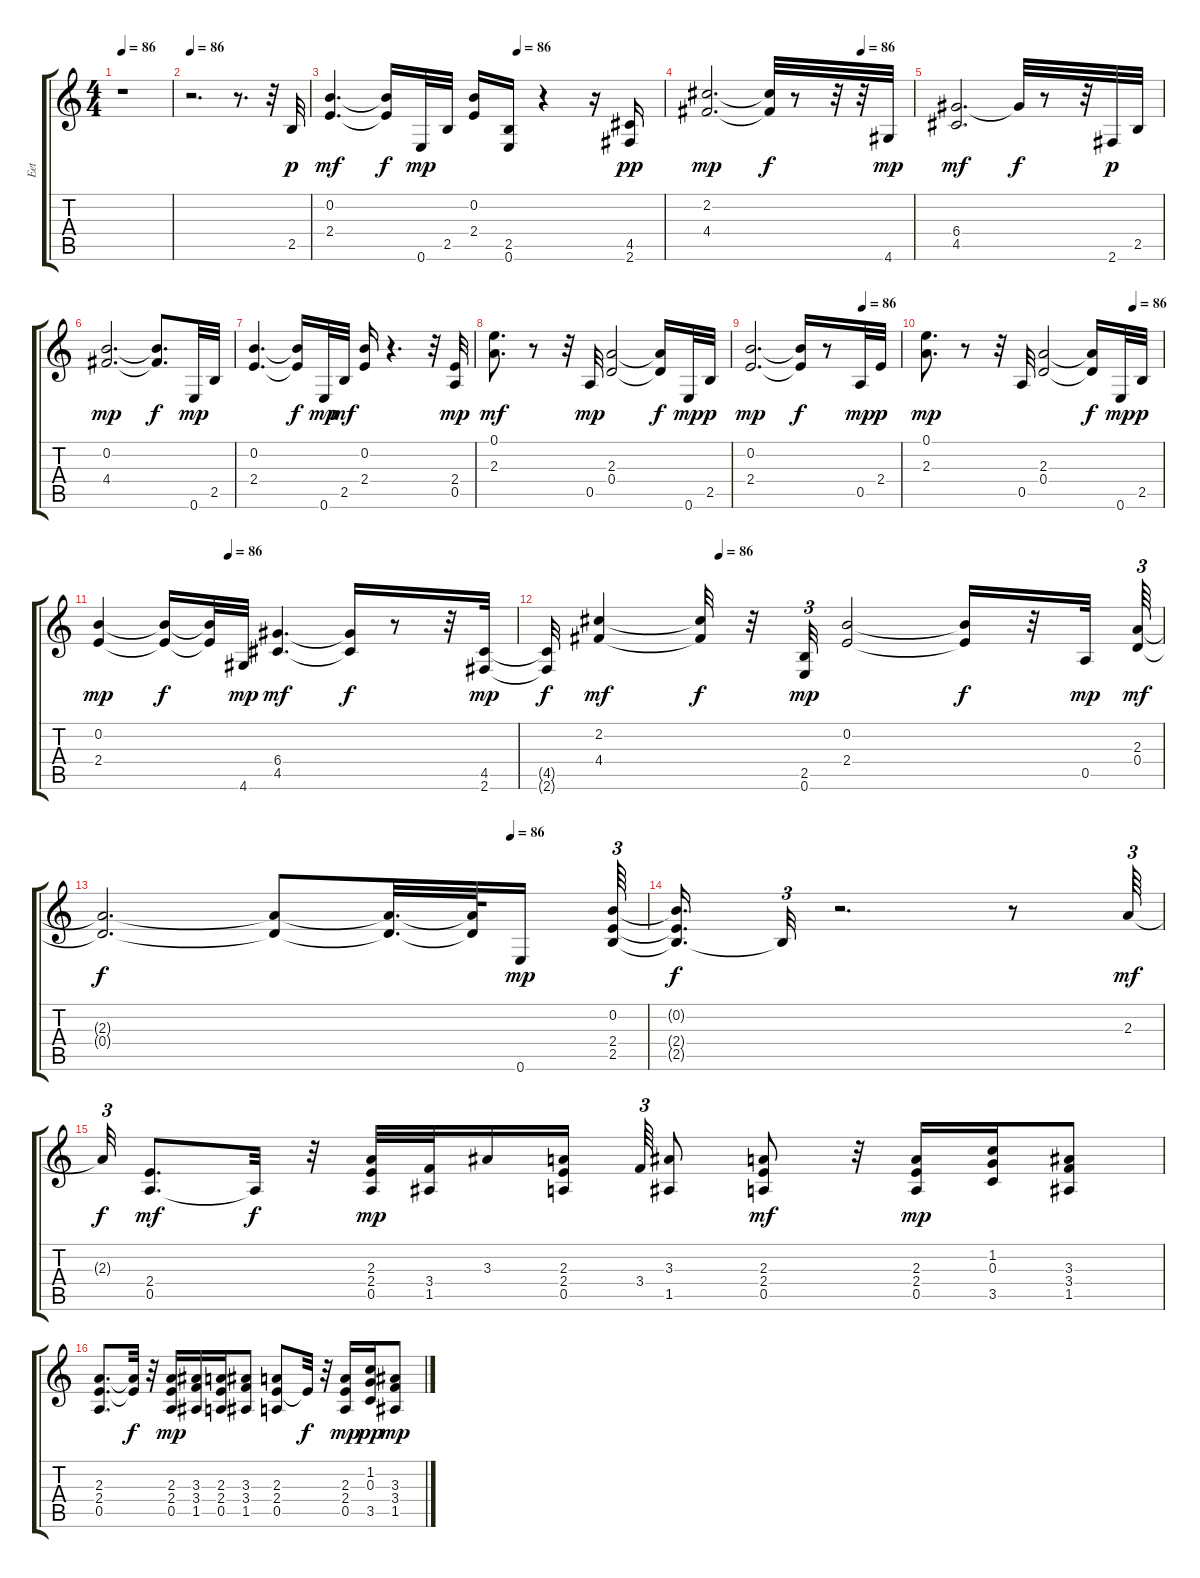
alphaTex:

\track ("Eet" "Eet") {instrument overdrivenguitar}
\staff {score tabs}
\tuning (E4 B3 G3 D3 A2 E2) {hide}
\ts (4 4)
\tempo 86
\clef g2
\ks c
r.1{dy mp} |
\tempo 86
r.2{d} r.8{d} r.32 2.5.32{dy p} |
\tempo (86 0.5625)
(0.2 2.4).4{d dy mf} (0.2{t} 2.4{t}).16{dy f} 0.6.32{dy mp} 2.5.32 (0.2 2.4).16 (2.5 0.6).16 r.4 r.16 (4.5 2.6).16{dy pp} |
\tempo (86 0.75)
(2.2 4.4).2{d dy mp} (2.2{t} 4.4{t}).32{dy f} r.8 r.32 r.32 4.6.32{dy mp} |
(6.4 4.5).2{d dy mf} 6.4{t}.32{dy f} r.8 r.32 2.6.32{dy p} 2.5.32 |
(0.2 4.4).2{d dy mp} (0.2{t} 4.4{t}).8{d dy f} 0.6.32{dy mp} 2.5.32 |
(0.2 2.4).4{d} (0.2{t} 2.4{t}).16{dy f} 0.6.32{dy mp} 2.5.32{dy mf} (0.2 2.4).16 r.4{d} r.32 (2.4 0.5).32{dy mp} |
(0.1 2.3).8{d dy mf} r.8 r.32 0.5.32{dy mp} (2.3 0.4).2 (2.3{t} 0.4{t}).16{dy f} 0.6.32{dy mp} 2.5.32{dy p} |
\tempo (86 0.75)
(0.2 2.4).2{d dy mp} (0.2{t} 2.4{t}).16{dy f} r.8 0.5.32{dy mp} 2.4.32{dy p} |
\tempo (86 0.875)
(0.1 2.3).8{d dy mp} r.8 r.32 0.5.32 (2.3 0.4).2 (2.3{t} 0.4{t}).16{dy f} 0.6.32{dy mp} 2.5.32{dy p} |
\tempo (86 0.3125)
(0.2 2.4).4{dy mp} (0.2{t} 2.4{t}).16{dy f} (0.2{t} 2.4{t}).32 4.6.32{dy mp} (6.4 4.5).4{d dy mf} (6.4{t} 4.5{t}).16{dy f} r.8 r.32 (4.5 2.6).32{dy mp} |
\tempo (86 0.28125)
(4.5{t} 2.6{t}).32{dy f} (2.2 4.4).4{dy mf} (2.2{t} 4.4{t}).32{dy f} r.32 (2.5 0.6).32{tu (3 2) dy mp} (0.2 2.4).2 (0.2{t} 2.4{t}).16{dy f} r.32 0.5.32{dy mp} (2.3 0.4).64{tu (3 2) dy mf} |
\tempo (86 0.75)
(2.3{t} 0.4{t}).2{d dy f} (2.3{t} 0.4{t}).8 (2.3{t} 0.4{t}).32{d} (2.3{t} 0.4{t}).64 0.6.16{dy mp} (0.2 2.4 2.5).64{tu (3 2)} |
(0.2{t} 2.4{t} 2.5{t}).16{d dy f} 2.5{t}.32{tu (3 2)} r.2{d} r.8 2.3.64{tu (3 2) dy mf} |
2.3{t}.32{tu (3 2) dy f} (2.4 0.5).8{d dy mf} 0.5{t}.32{dy f} r.32 (2.3 2.4 0.5).32{dy mp} (3.4 1.5).32 3.3.16 (2.3 2.4 0.5).16{beam splitsecondary} 3.4.64{tu (3 2)} (3.3 1.5).8 (2.3 2.4 0.5).8{dy mf} r.32 (2.3 2.4 0.5).16{dy mp} (1.2 0.3 3.5).16 (3.3 3.4 1.5).8 |
(2.3 2.4 0.5).8{d} (2.3{t} 2.4{t}).32{dy f} r.32 (2.3 2.4 0.5).16{dy mp} (3.3 3.4 1.5).16 (2.3 2.4 0.5).16 (3.3 3.4 1.5).8 (2.3 2.4 0.5).8 2.4{t}.32{dy f} r.32 (2.3 2.4 0.5).16{dy mp} (1.2 0.3 3.5).16{dy pp} (3.3 3.4 1.5).8{dy mp}
